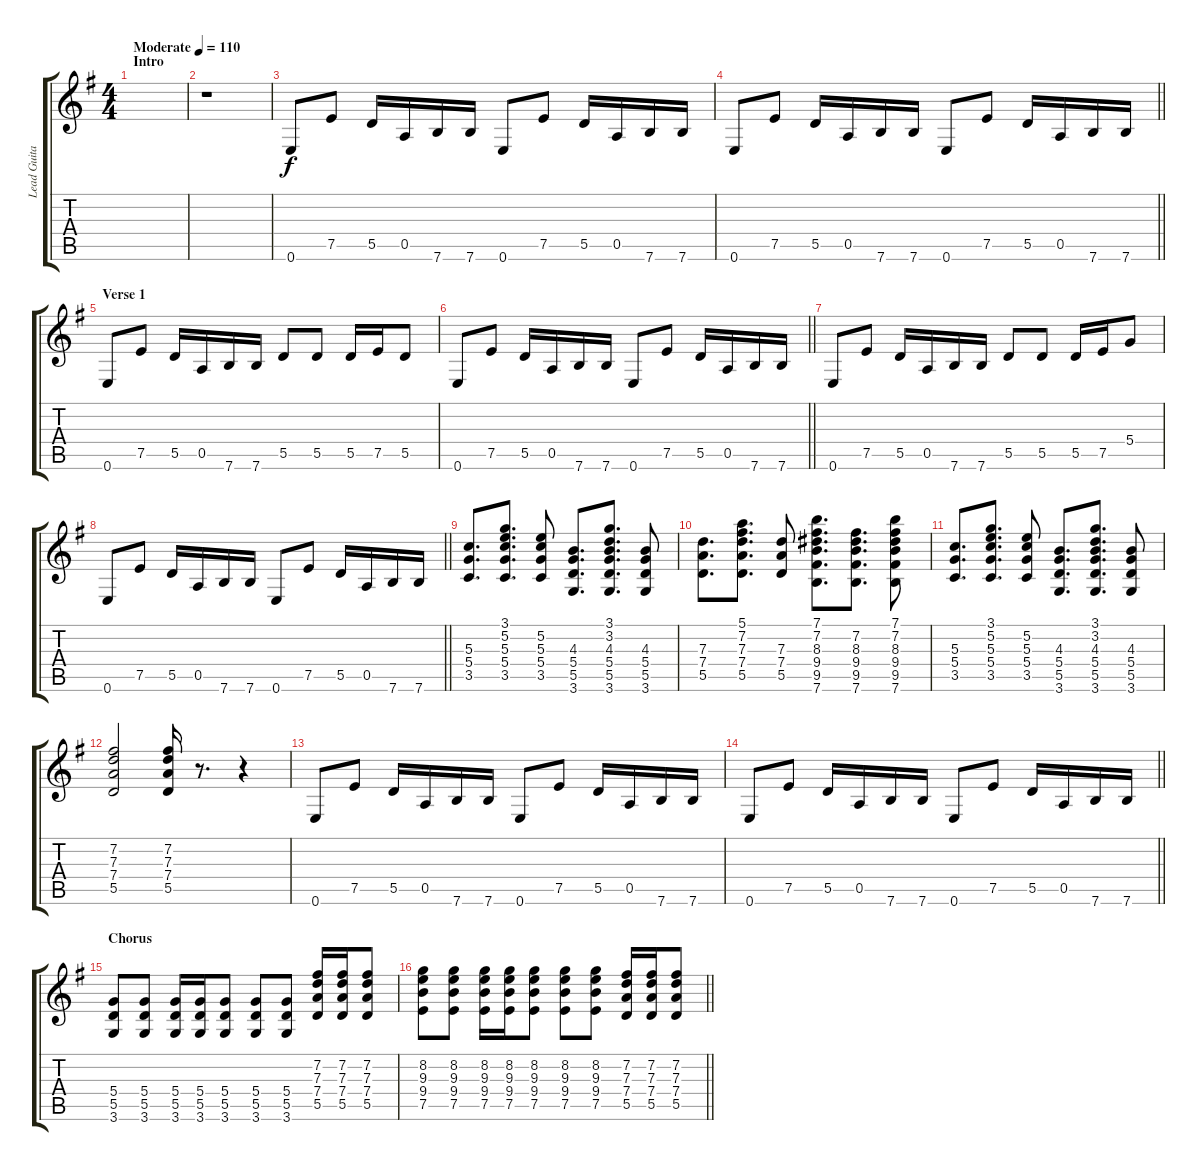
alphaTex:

\track ("Lead Guitar" "Lead Guita") {instrument overdrivenguitar}
\staff {score tabs}
\tuning (E4 B3 G3 D3 A2 E2) {hide}
\ts (4 4)
\section ("" "Intro")
\tempo (110 "Moderate")
\clef g2
\ks g
|
r.1 |
0.6.8 7.5.8 5.5.16 0.5.16 7.6.16 7.6.16 0.6.8 7.5.8 5.5.16 0.5.16 7.6.16 7.6.16 |
\barLineRight lightlight
0.6.8 7.5.8 5.5.16 0.5.16 7.6.16 7.6.16 0.6.8 7.5.8 5.5.16 0.5.16 7.6.16 7.6.16 |
\section ("" "Verse 1")
0.6.8 7.5.8 5.5.16 0.5.16 7.6.16 7.6.16 5.5.8 5.5.8 5.5.16 7.5.16 5.5.8 |
\barLineRight lightlight
0.6.8 7.5.8 5.5.16 0.5.16 7.6.16 7.6.16 0.6.8 7.5.8 5.5.16 0.5.16 7.6.16 7.6.16 |
0.6.8 7.5.8 5.5.16 0.5.16 7.6.16 7.6.16 5.5.8 5.5.8 5.5.16 7.5.16 5.4.8 |
\barLineRight lightlight
0.6.8 7.5.8 5.5.16 0.5.16 7.6.16 7.6.16 0.6.8 7.5.8 5.5.16 0.5.16 7.6.16 7.6.16 |
(5.3 5.4 3.5).8{d} (3.1 5.2 5.3 5.4 3.5).8{d} (5.2 5.3 5.4 3.5).8 (4.3 5.4 5.5 3.6).8{d} (3.1 3.2 4.3 5.4 5.5 3.6).8{d} (4.3 5.4 5.5 3.6).8 |
(7.3 7.4 5.5).8{d} (5.1 7.2 7.3 7.4 5.5).8{d} (7.3 7.4 5.5).8 (7.1 7.2 8.3 9.4 9.5 7.6).8{d} (7.2 8.3 9.4 9.5 7.6).8{d} (7.1 7.2 8.3 9.4 9.5 7.6).8 |
(5.3 5.4 3.5).8{d} (3.1 5.2 5.3 5.4 3.5).8{d} (5.2 5.3 5.4 3.5).8 (4.3 5.4 5.5 3.6).8{d} (3.1 3.2 4.3 5.4 5.5 3.6).8{d} (4.3 5.4 5.5 3.6).8 |
(7.2 7.3 7.4 5.5).2 (7.2 7.3 7.4 5.5).16 r.8{d} r.4 |
0.6.8 7.5.8 5.5.16 0.5.16 7.6.16 7.6.16 0.6.8 7.5.8 5.5.16 0.5.16 7.6.16 7.6.16 |
\barLineRight lightlight
0.6.8 7.5.8 5.5.16 0.5.16 7.6.16 7.6.16 0.6.8 7.5.8 5.5.16 0.5.16 7.6.16 7.6.16 |
\section ("" "Chorus")
(5.4 5.5 3.6).8 (5.4 5.5 3.6).8 (5.4 5.5 3.6).16 (5.4 5.5 3.6).16 (5.4 5.5 3.6).8 (5.4 5.5 3.6).8 (5.4 5.5 3.6).8 (7.2 7.3 7.4 5.5).16 (7.2 7.3 7.4 5.5).16 (7.2 7.3 7.4 5.5).8 |
\barLineRight lightlight
(8.2 9.3 9.4 7.5).8 (8.2 9.3 9.4 7.5).8 (8.2 9.3 9.4 7.5).16 (8.2 9.3 9.4 7.5).16 (8.2 9.3 9.4 7.5).8 (8.2 9.3 9.4 7.5).8 (8.2 9.3 9.4 7.5).8 (7.2 7.3 7.4 5.5).16 (7.2 7.3 7.4 5.5).16 (7.2 7.3 7.4 5.5).8
